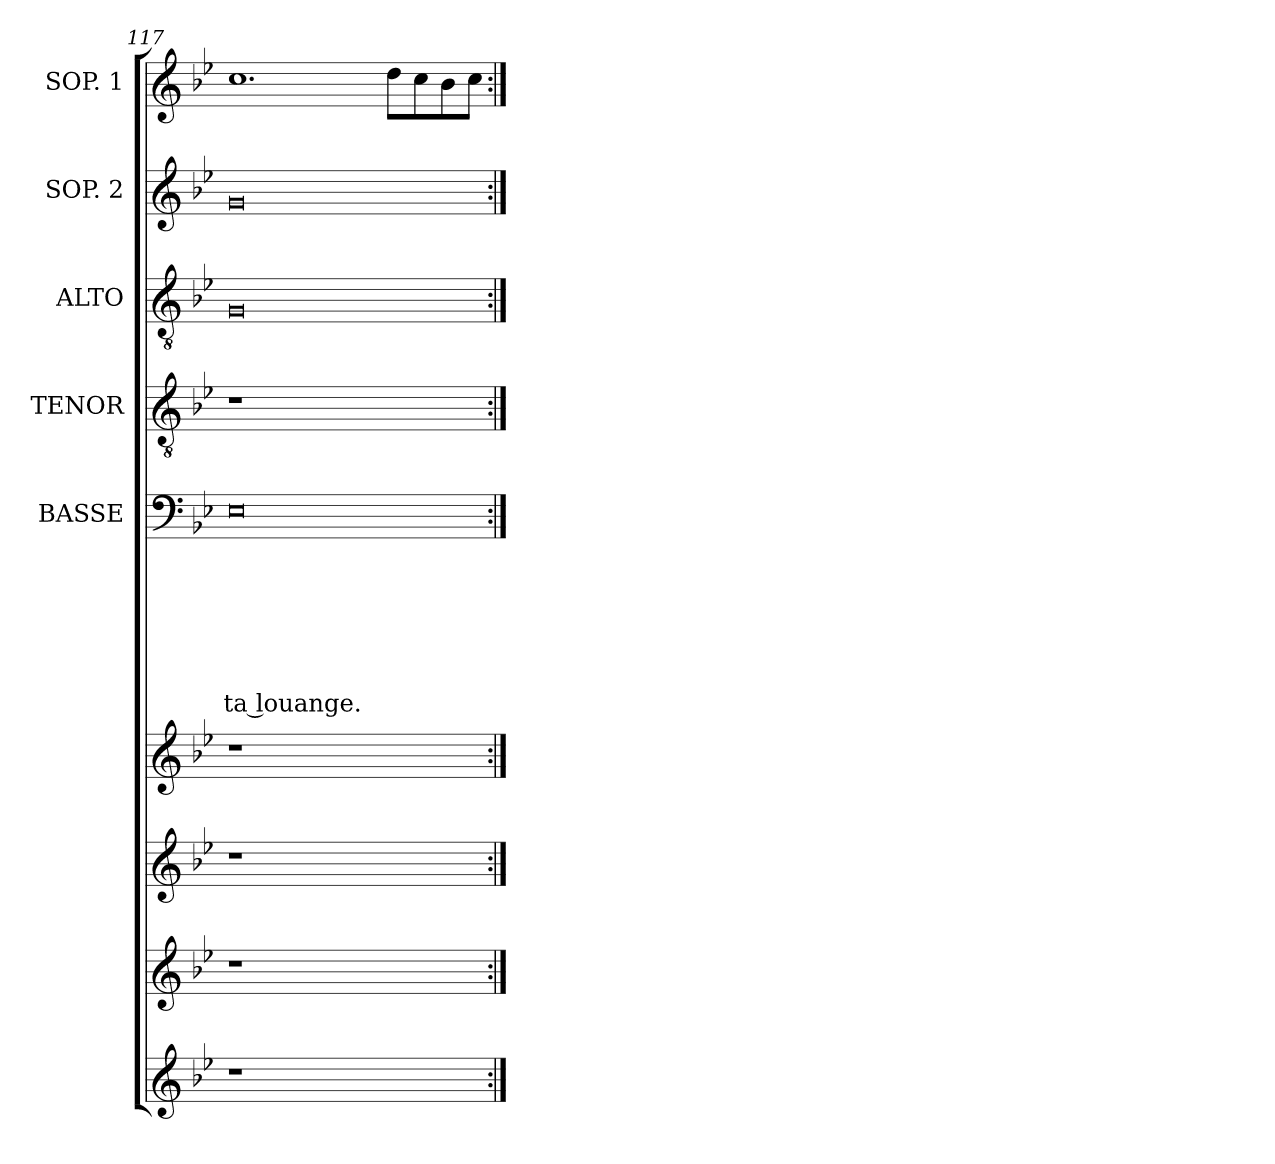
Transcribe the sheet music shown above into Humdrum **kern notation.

**kern	**kern	**kern	**kern	**kern	**text	**text	**text	**text	**text	**text	**text	**kern	**kern	**kern	**kern
*part9	*part8	*part7	*part6	*part5	*part5	*part5	*part5	*part5	*part5	*part5	*part5	*part4	*part3	*part2	*part1
*staff9	*staff8	*staff7	*staff6	*staff5	*staff5	*staff5	*staff5	*staff5	*staff5	*staff5	*staff5	*staff4	*staff3	*staff2	*staff1
*	*	*	*	*I"BASSE	*	*	*	*	*	*	*	*I"TENOR	*I"ALTO	*I"SOP. 2	*I"SOP. 1
*	*	*	*	*I'BAS.	*	*	*	*	*	*	*	*I'TEN.	*I'ALT.	*I'SOP. 2	*I'SOP. 1
*clefG2	*clefG2	*clefG2	*clefG2	*clefF4	*	*	*	*	*	*	*	*clefGv2	*clefGv2	*clefG2	*clefG2
*k[b-e-]	*k[b-e-]	*k[b-e-]	*k[b-e-]	*k[b-e-]	*	*	*	*	*	*	*	*k[b-e-]	*k[b-e-]	*k[b-e-]	*k[b-e-]
*B-:	*B-:	*B-:	*B-:	*B-:	*	*	*	*	*	*	*	*B-:	*B-:	*B-:	*B-:
=117	=117	=117	=117	=117	=117	=117	=117	=117	=117	=117	=117	=117	=117	=117	=117
!	!	!	!	!	!	!	!	!	!	!	!LO:LY:b:rj	!	!	!	!
1r	1r	1r	1r	0E-	.	.	.	.	.	.	ta louange.	1r	0G	0g	1.cc
1ryy	1ryy	1ryy	1ryy	.	.	.	.	.	.	.	.	1ryy	.	.	.
.	.	.	.	.	.	.	.	.	.	.	.	.	.	.	8dd\L
.	.	.	.	.	.	.	.	.	.	.	.	.	.	.	8cc\
.	.	.	.	.	.	.	.	.	.	.	.	.	.	.	8b-\
.	.	.	.	.	.	.	.	.	.	.	.	.	.	.	8cc\J
=:|!	=:|!	=:|!	=:|!	=:|!	=:|!	=:|!	=:|!	=:|!	=:|!	=:|!	=:|!	=:|!	=:|!	=:|!	=:|!
*-	*-	*-	*-	*-	*-	*-	*-	*-	*-	*-	*-	*-	*-	*-	*-
